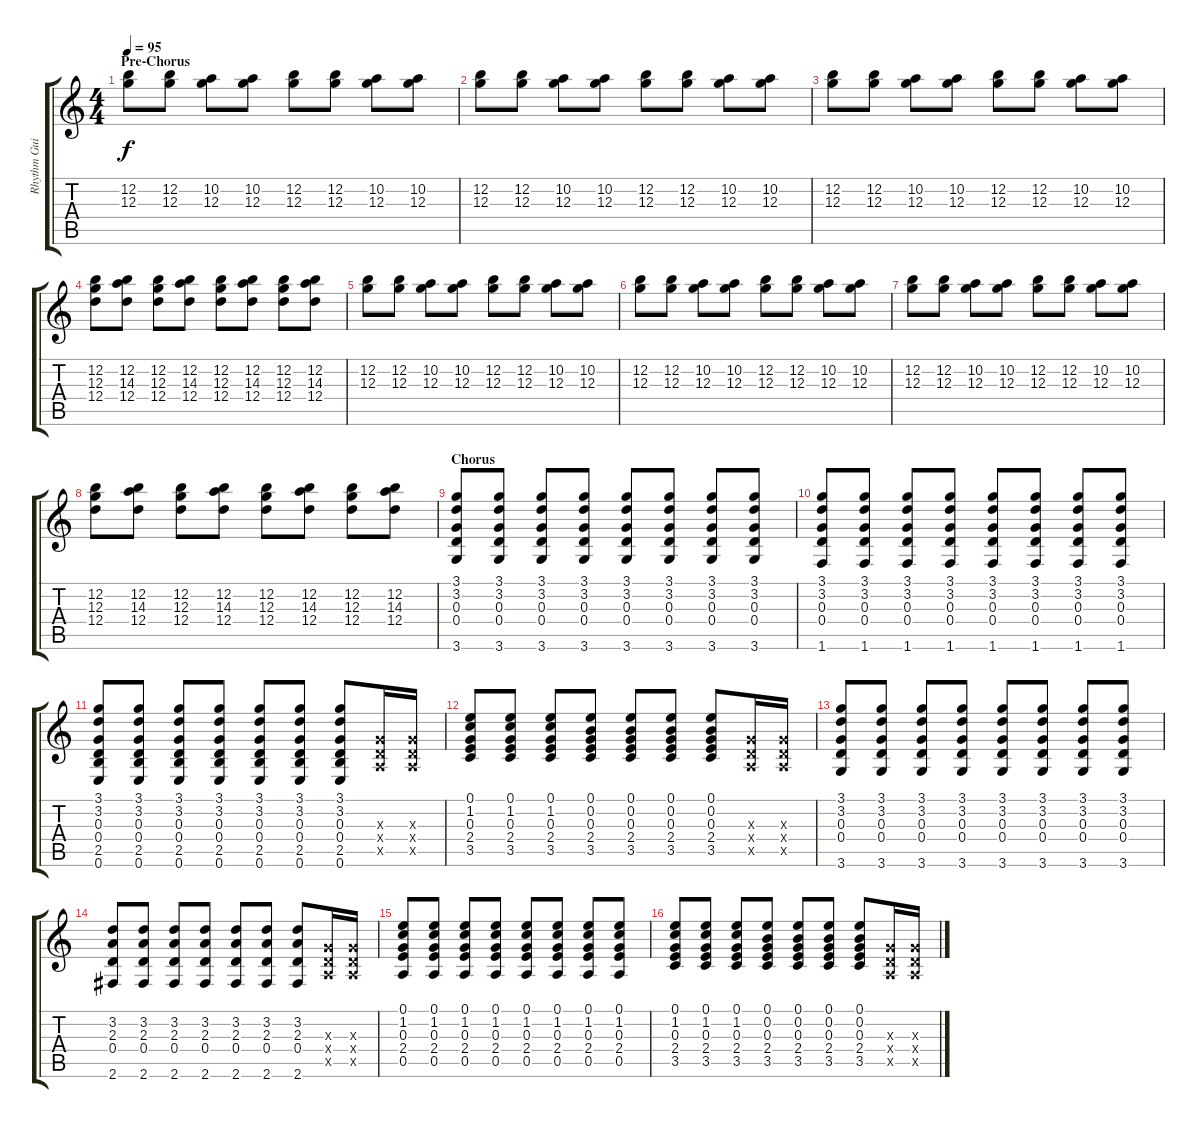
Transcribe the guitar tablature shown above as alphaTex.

\track ("Rhythm Guitar" "Rhythm Gui") {instrument electricguitarjazz}
\staff {score tabs}
\tuning (E4 B3 G3 D3 A2 E2) {hide}
\ts (4 4)
\section ("" "Pre-Chorus")
\tempo 95
\clef g2
\ks c
(12.2 12.3).8{dy f} (12.2 12.3).8 (10.2 12.3).8 (10.2 12.3).8 (12.2 12.3).8 (12.2 12.3).8 (10.2 12.3).8 (10.2 12.3).8 |
(12.2 12.3).8 (12.2 12.3).8 (10.2 12.3).8 (10.2 12.3).8 (12.2 12.3).8 (12.2 12.3).8 (10.2 12.3).8 (10.2 12.3).8 |
(12.2 12.3).8 (12.2 12.3).8 (10.2 12.3).8 (10.2 12.3).8 (12.2 12.3).8 (12.2 12.3).8 (10.2 12.3).8 (10.2 12.3).8 |
(12.2 12.3 12.4).8 (12.2 14.3 12.4).8 (12.2 12.3 12.4).8 (12.2 14.3 12.4).8 (12.2 12.3 12.4).8 (12.2 14.3 12.4).8 (12.2 12.3 12.4).8 (12.2 14.3 12.4).8 |
(12.2 12.3).8 (12.2 12.3).8 (10.2 12.3).8 (10.2 12.3).8 (12.2 12.3).8 (12.2 12.3).8 (10.2 12.3).8 (10.2 12.3).8 |
(12.2 12.3).8 (12.2 12.3).8 (10.2 12.3).8 (10.2 12.3).8 (12.2 12.3).8 (12.2 12.3).8 (10.2 12.3).8 (10.2 12.3).8 |
(12.2 12.3).8 (12.2 12.3).8 (10.2 12.3).8 (10.2 12.3).8 (12.2 12.3).8 (12.2 12.3).8 (10.2 12.3).8 (10.2 12.3).8 |
(12.2 12.3 12.4).8 (12.2 14.3 12.4).8 (12.2 12.3 12.4).8 (12.2 14.3 12.4).8 (12.2 12.3 12.4).8 (12.2 14.3 12.4).8 (12.2 12.3 12.4).8 (12.2 14.3 12.4).8 |
\section ("" "Chorus")
(3.1 3.2 0.3 0.4 3.6).8{volume 12 instrument acousticguitarsteel} (3.1 3.2 0.3 0.4 3.6).8 (3.1 3.2 0.3 0.4 3.6).8 (3.1 3.2 0.3 0.4 3.6).8 (3.1 3.2 0.3 0.4 3.6).8 (3.1 3.2 0.3 0.4 3.6).8 (3.1 3.2 0.3 0.4 3.6).8 (3.1 3.2 0.3 0.4 3.6).8 |
(3.1 3.2 0.3 0.4 1.6).8 (3.1 3.2 0.3 0.4 1.6).8 (3.1 3.2 0.3 0.4 1.6).8 (3.1 3.2 0.3 0.4 1.6).8 (3.1 3.2 0.3 0.4 1.6).8 (3.1 3.2 0.3 0.4 1.6).8 (3.1 3.2 0.3 0.4 1.6).8 (3.1 3.2 0.3 0.4 1.6).8 |
(3.1 3.2 0.3 0.4 2.5 0.6).8 (3.1 3.2 0.3 0.4 2.5 0.6).8 (3.1 3.2 0.3 0.4 2.5 0.6).8 (3.1 3.2 0.3 0.4 2.5 0.6).8 (3.1 3.2 0.3 0.4 2.5 0.6).8 (3.1 3.2 0.3 0.4 2.5 0.6).8 (3.1 3.2 0.3 0.4 2.5 0.6).8 (0.3{x} 0.4{x} 0.5{x}).16 (0.3{x} 0.4{x} 0.5{x}).16 |
(0.1 1.2 0.3 2.4 3.5).8 (0.1 1.2 0.3 2.4 3.5).8 (0.1 1.2 0.3 2.4 3.5).8 (0.1 0.2 0.3 2.4 3.5).8 (0.1 0.2 0.3 2.4 3.5).8 (0.1 0.2 0.3 2.4 3.5).8 (0.1 0.2 0.3 2.4 3.5).8 (0.3{x} 0.4{x} 0.5{x}).16 (0.3{x} 0.4{x} 0.5{x}).16 |
(3.1 3.2 0.3 0.4 3.6).8 (3.1 3.2 0.3 0.4 3.6).8 (3.1 3.2 0.3 0.4 3.6).8 (3.1 3.2 0.3 0.4 3.6).8 (3.1 3.2 0.3 0.4 3.6).8 (3.1 3.2 0.3 0.4 3.6).8 (3.1 3.2 0.3 0.4 3.6).8 (3.1 3.2 0.3 0.4 3.6).8 |
(3.2 2.3 0.4 2.6).8 (3.2 2.3 0.4 2.6).8 (3.2 2.3 0.4 2.6).8 (3.2 2.3 0.4 2.6).8 (3.2 2.3 0.4 2.6).8 (3.2 2.3 0.4 2.6).8 (3.2 2.3 0.4 2.6).8 (0.3{x} 0.4{x} 0.5{x}).16 (0.3{x} 0.4{x} 0.5{x}).16 |
(0.1 1.2 0.3 2.4 0.5).8 (0.1 1.2 0.3 2.4 0.5).8 (0.1 1.2 0.3 2.4 0.5).8 (0.1 1.2 0.3 2.4 0.5).8 (0.1 1.2 0.3 2.4 0.5).8 (0.1 1.2 0.3 2.4 0.5).8 (0.1 1.2 0.3 2.4 0.5).8 (0.1 1.2 0.3 2.4 0.5).8 |
(0.1 1.2 0.3 2.4 3.5).8 (0.1 1.2 0.3 2.4 3.5).8 (0.1 1.2 0.3 2.4 3.5).8 (0.1 0.2 0.3 2.4 3.5).8 (0.1 0.2 0.3 2.4 3.5).8 (0.1 0.2 0.3 2.4 3.5).8 (0.1 0.2 0.3 2.4 3.5).8 (0.3{x} 0.4{x} 0.5{x}).16 (0.3{x} 0.4{x} 0.5{x}).16
